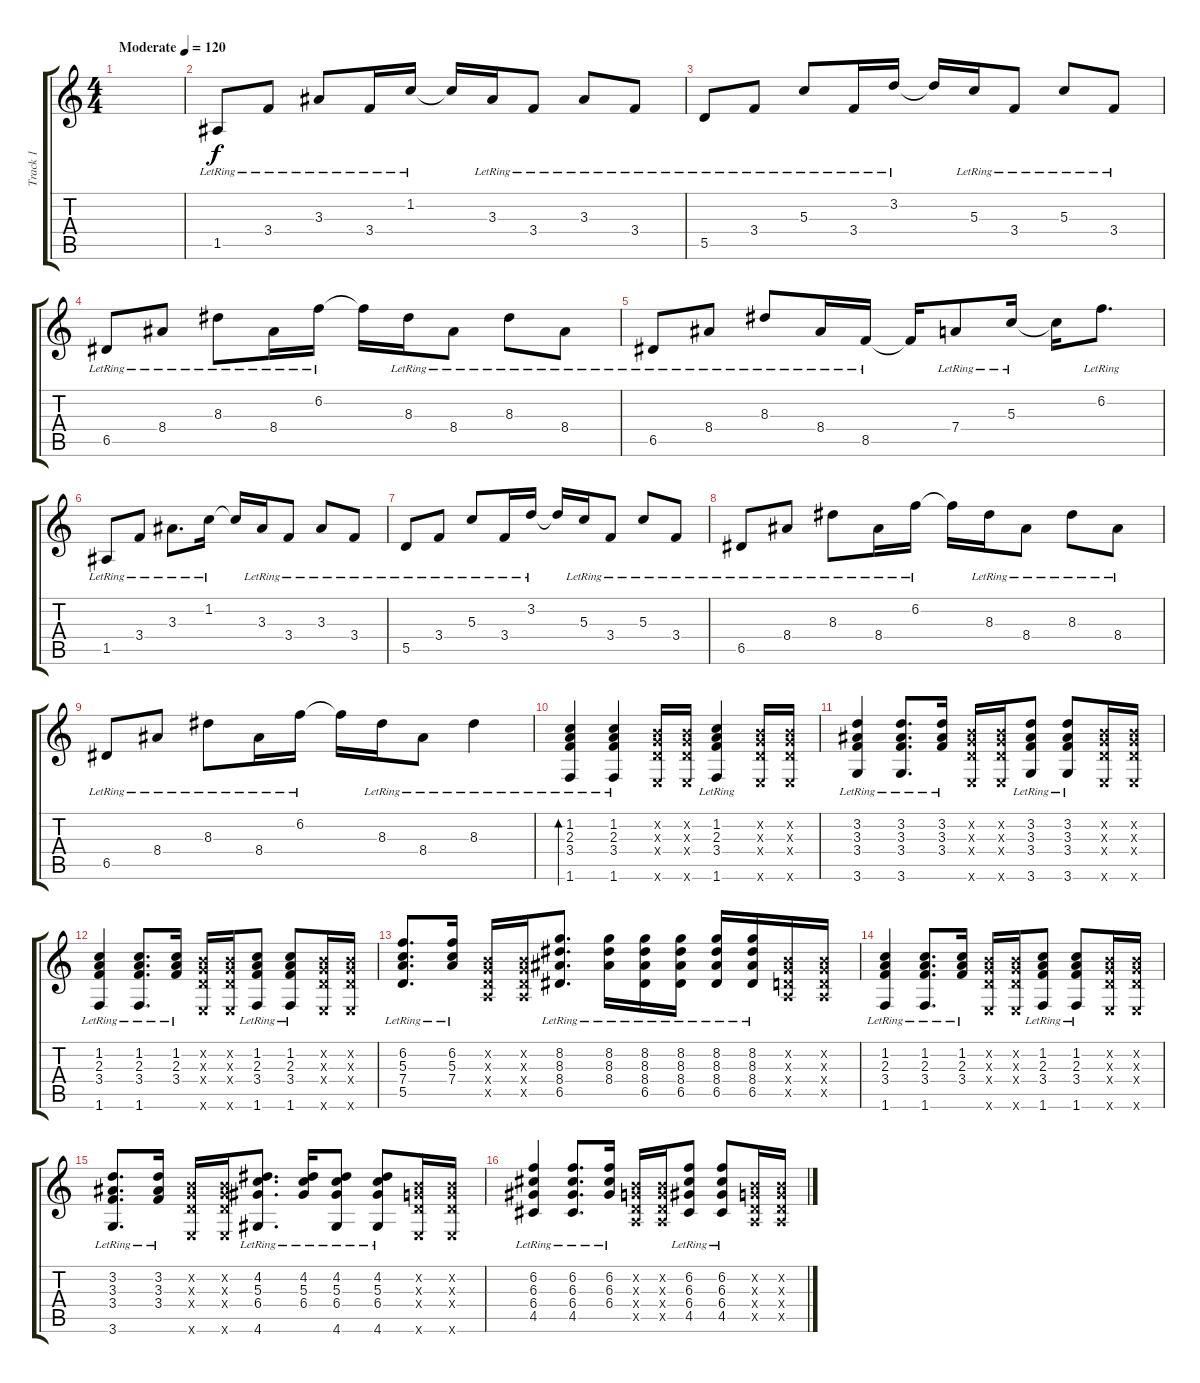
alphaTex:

\track ("Track 1" "Track 1") {instrument acousticguitarnylon}
\staff {score tabs}
\tuning (E4 B3 G3 D3 A2 E2) {hide}
\ts (4 4)
\tempo (120 "Moderate")
\clef g2
\ks c
|
1.5{lr}.8 3.4{lr}.8 3.3{lr}.8 3.4{lr}.16 1.2{lr}.16 1.2{t}.16 3.3{lr}.16 3.4{lr}.8 3.3{lr}.8 3.4{lr}.8 |
5.5{lr}.8 3.4{lr}.8 5.3{lr}.8 3.4{lr}.16 3.2{lr}.16 3.2{t}.16 5.3{lr}.16 3.4{lr}.8 5.3{lr}.8 3.4{lr}.8 |
6.5{lr}.8 8.4{lr}.8 8.3{lr}.8 8.4{lr}.16 6.2{lr}.16 6.2{t}.16 8.3{lr}.16 8.4{lr}.8 8.3{lr}.8 8.4{lr}.8 |
6.5{lr}.8 8.4{lr}.8 8.3{lr}.8 8.4{lr}.16 8.5{lr}.16 8.5{t}.16 7.4{lr}.8 5.3{lr}.16 5.3{t}.16 6.2{lr}.8{d} |
1.5{lr}.8 3.4{lr}.8 3.3{lr}.8{d} 1.2{lr}.16 1.2{t}.16 3.3{lr}.16 3.4{lr}.8 3.3{lr}.8 3.4{lr}.8 |
5.5{lr}.8 3.4{lr}.8 5.3{lr}.8 3.4{lr}.16 3.2{lr}.16 3.2{t}.16 5.3{lr}.16 3.4{lr}.8 5.3{lr}.8 3.4{lr}.8 |
6.5{lr}.8 8.4{lr}.8 8.3{lr}.8 8.4{lr}.16 6.2{lr}.16 6.2{t}.16 8.3{lr}.16 8.4{lr}.8 8.3{lr}.8 8.4{lr}.8 |
6.5{lr}.8 8.4{lr}.8 8.3{lr}.8 8.4{lr}.16 6.2{lr}.16 6.2{t}.16 8.3{lr}.16 8.4{lr}.8 8.3{lr}.4 |
(1.2{lr} 2.3{lr} 3.4{lr} 1.6{lr}).4{bd 120} (1.2{lr} 2.3{lr} 3.4{lr} 1.6{lr}).4 (0.2{x} 0.3{x} 0.4{x} 0.6{x}).16 (0.2{x} 0.3{x} 0.4{x} 0.6{x}).16 (1.2{lr} 2.3{lr} 3.4{lr} 1.6{lr}).4 (0.2{x} 0.3{x} 0.4{x} 0.6{x}).16 (0.2{x} 0.3{x} 0.4{x} 0.6{x}).16 |
(3.2{lr} 3.3{lr} 3.4{lr} 3.6{lr}).4 (3.2{lr} 3.3{lr} 3.4{lr} 3.6{lr}).8{d} (3.2{lr} 3.3{lr} 3.4{lr}).16 (0.2{x} 0.3{x} 0.4{x} 0.6{x}).16 (0.2{x} 0.3{x} 0.4{x} 0.6{x}).16 (3.2{lr} 3.3{lr} 3.4{lr} 3.6{lr}).8 (3.2{lr} 3.3{lr} 3.4{lr} 3.6{lr}).8 (0.2{x} 0.3{x} 0.4{x} 0.6{x}).16 (0.2{x} 0.3{x} 0.4{x} 0.6{x}).16 |
(1.2{lr} 2.3{lr} 3.4{lr} 1.6{lr}).4 (1.2{lr} 2.3{lr} 3.4{lr} 1.6{lr}).8{d} (1.2{lr} 2.3{lr} 3.4{lr}).16 (0.2{x} 0.3{x} 0.4{x} 0.6{x}).16 (0.2{x} 0.3{x} 0.4{x} 0.6{x}).16 (1.2{lr} 2.3{lr} 3.4{lr} 1.6{lr}).8 (1.2{lr} 2.3{lr} 3.4{lr} 1.6{lr}).8 (0.2{x} 0.3{x} 0.4{x} 0.6{x}).16 (0.2{x} 0.3{x} 0.4{x} 0.6{x}).16 |
(6.2{lr} 5.3{lr} 7.4{lr} 5.5{lr}).8{d} (6.2{lr} 5.3{lr} 7.4{lr}).16 (0.2{x} 0.3{x} 0.4{x} 0.5{x}).16 (0.2{x} 0.3{x} 0.4{x} 0.5{x}).16 (8.2{lr} 8.3{lr} 8.4{lr} 6.5{lr}).8{d} (8.2{lr} 8.3{lr} 8.4{lr}).16 (8.2{lr} 8.3{lr} 8.4{lr} 6.5{lr}).16 (8.2{lr} 8.3{lr} 8.4{lr} 6.5{lr}).16 (8.2{lr} 8.3{lr} 8.4{lr} 6.5{lr}).16 (8.2{lr} 8.3{lr} 8.4{lr} 6.5{lr}).16 (0.2{x} 0.3{x} 0.4{x} 0.5{x}).16 (0.2{x} 0.3{x} 0.4{x} 0.5{x}).16 |
(1.2{lr} 2.3{lr} 3.4{lr} 1.6{lr}).4 (1.2{lr} 2.3{lr} 3.4{lr} 1.6{lr}).8{d} (1.2{lr} 2.3{lr} 3.4{lr}).16 (0.2{x} 0.3{x} 0.4{x} 0.6{x}).16 (0.2{x} 0.3{x} 0.4{x} 0.6{x}).16 (1.2{lr} 2.3{lr} 3.4{lr} 1.6{lr}).8 (1.2{lr} 2.3{lr} 3.4{lr} 1.6{lr}).8 (0.2{x} 0.3{x} 0.4{x} 0.6{x}).16 (0.2{x} 0.3{x} 0.4{x} 0.6{x}).16 |
(3.2{lr} 3.3{lr} 3.4{lr} 3.6{lr}).8{d} (3.2{lr} 3.3{lr} 3.4{lr}).16 (0.2{x} 0.3{x} 0.4{x} 0.6{x}).16 (0.2{x} 0.3{x} 0.4{x} 0.6{x}).16 (4.2{lr} 5.3{lr} 6.4{lr} 4.6{lr}).8{d} (4.2{lr} 5.3{lr} 6.4{lr}).16 (4.2{lr} 5.3{lr} 6.4{lr} 4.6{lr}).8 (4.2{lr} 5.3{lr} 6.4{lr} 4.6{lr}).8 (0.2{x} 0.3{x} 0.4{x} 0.6{x}).16 (0.2{x} 0.3{x} 0.4{x} 0.6{x}).16 |
(6.2{lr} 6.3{lr} 6.4{lr} 4.5{lr}).4 (6.2{lr} 6.3{lr} 6.4{lr} 4.5{lr}).8{d} (6.2{lr} 6.3{lr} 6.4{lr}).16 (0.2{x} 0.3{x} 0.4{x} 0.5{x}).16 (0.2{x} 0.3{x} 0.4{x} 0.5{x}).16 (6.2{lr} 6.3{lr} 6.4{lr} 4.5{lr}).8 (6.2{lr} 6.3{lr} 6.4{lr} 4.5{lr}).8 (0.2{x} 0.3{x} 0.4{x} 0.5{x}).16 (0.2{x} 0.3{x} 0.4{x} 0.5{x}).16
